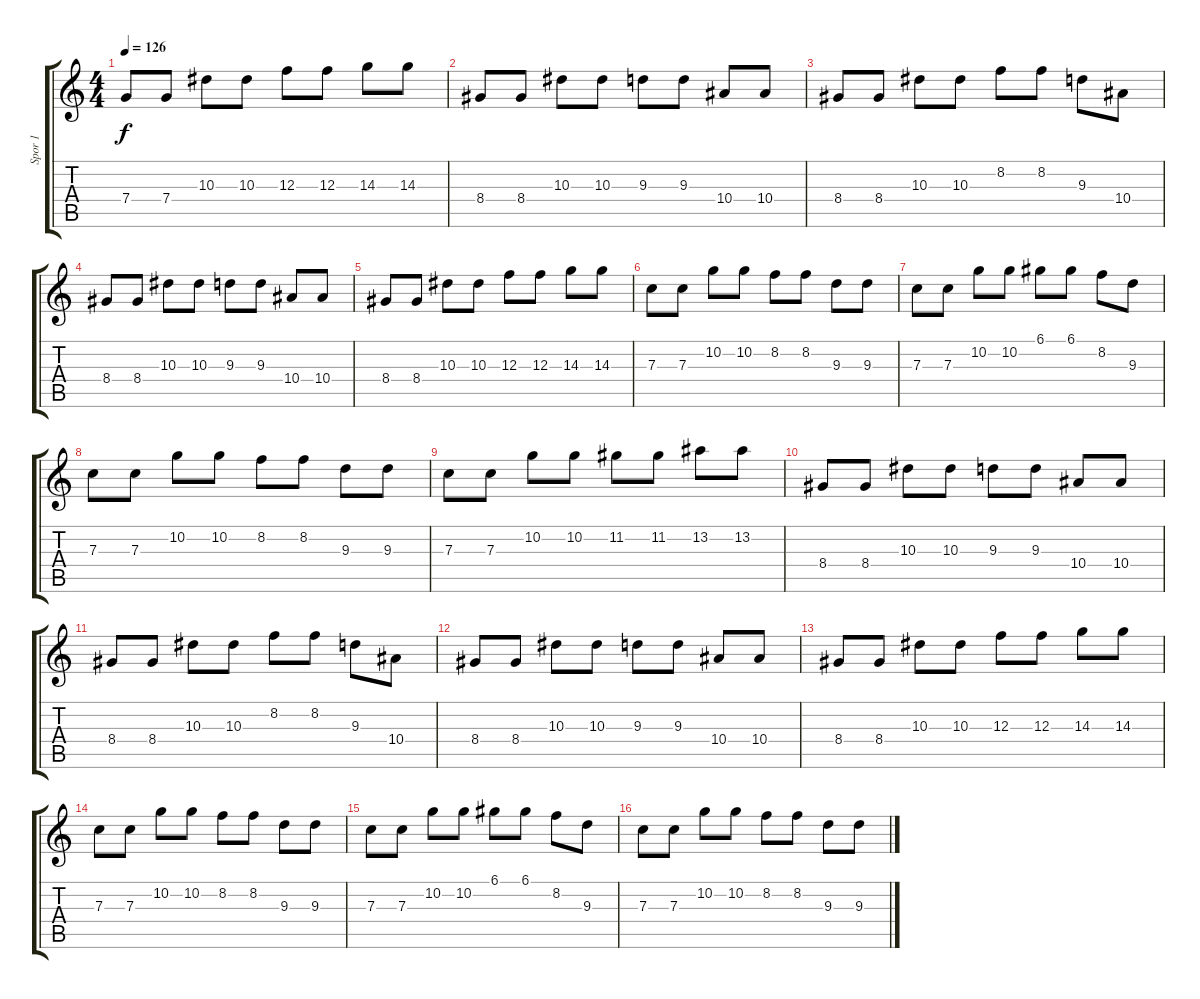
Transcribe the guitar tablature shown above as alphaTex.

\track ("Spor 1" "Spor 1") {instrument distortionguitar}
\staff {score tabs}
\tuning (D4 A3 F3 C3 G2 C2) {hide}
\ts (4 4)
\tempo 126
\clef g2
\ks c
7.4.8{dy f} 7.4.8 10.3.8 10.3.8 12.3.8 12.3.8 14.3.8 14.3.8 |
8.4.8 8.4.8 10.3.8 10.3.8 9.3.8 9.3.8 10.4.8 10.4.8 |
8.4.8 8.4.8 10.3.8 10.3.8 8.2.8 8.2.8 9.3.8 10.4.8 |
8.4.8 8.4.8 10.3.8 10.3.8 9.3.8 9.3.8 10.4.8 10.4.8 |
8.4.8 8.4.8 10.3.8 10.3.8 12.3.8 12.3.8 14.3.8 14.3.8 |
7.3.8 7.3.8 10.2.8 10.2.8 8.2.8 8.2.8 9.3.8 9.3.8 |
7.3.8 7.3.8 10.2.8 10.2.8 6.1.8 6.1.8 8.2.8 9.3.8 |
7.3.8 7.3.8 10.2.8 10.2.8 8.2.8 8.2.8 9.3.8 9.3.8 |
7.3.8 7.3.8 10.2.8 10.2.8 11.2.8 11.2.8 13.2.8 13.2.8 |
8.4.8 8.4.8 10.3.8 10.3.8 9.3.8 9.3.8 10.4.8 10.4.8 |
8.4.8 8.4.8 10.3.8 10.3.8 8.2.8 8.2.8 9.3.8 10.4.8 |
8.4.8 8.4.8 10.3.8 10.3.8 9.3.8 9.3.8 10.4.8 10.4.8 |
8.4.8 8.4.8 10.3.8 10.3.8 12.3.8 12.3.8 14.3.8 14.3.8 |
7.3.8 7.3.8 10.2.8 10.2.8 8.2.8 8.2.8 9.3.8 9.3.8 |
7.3.8 7.3.8 10.2.8 10.2.8 6.1.8 6.1.8 8.2.8 9.3.8 |
7.3.8 7.3.8 10.2.8 10.2.8 8.2.8 8.2.8 9.3.8 9.3.8
